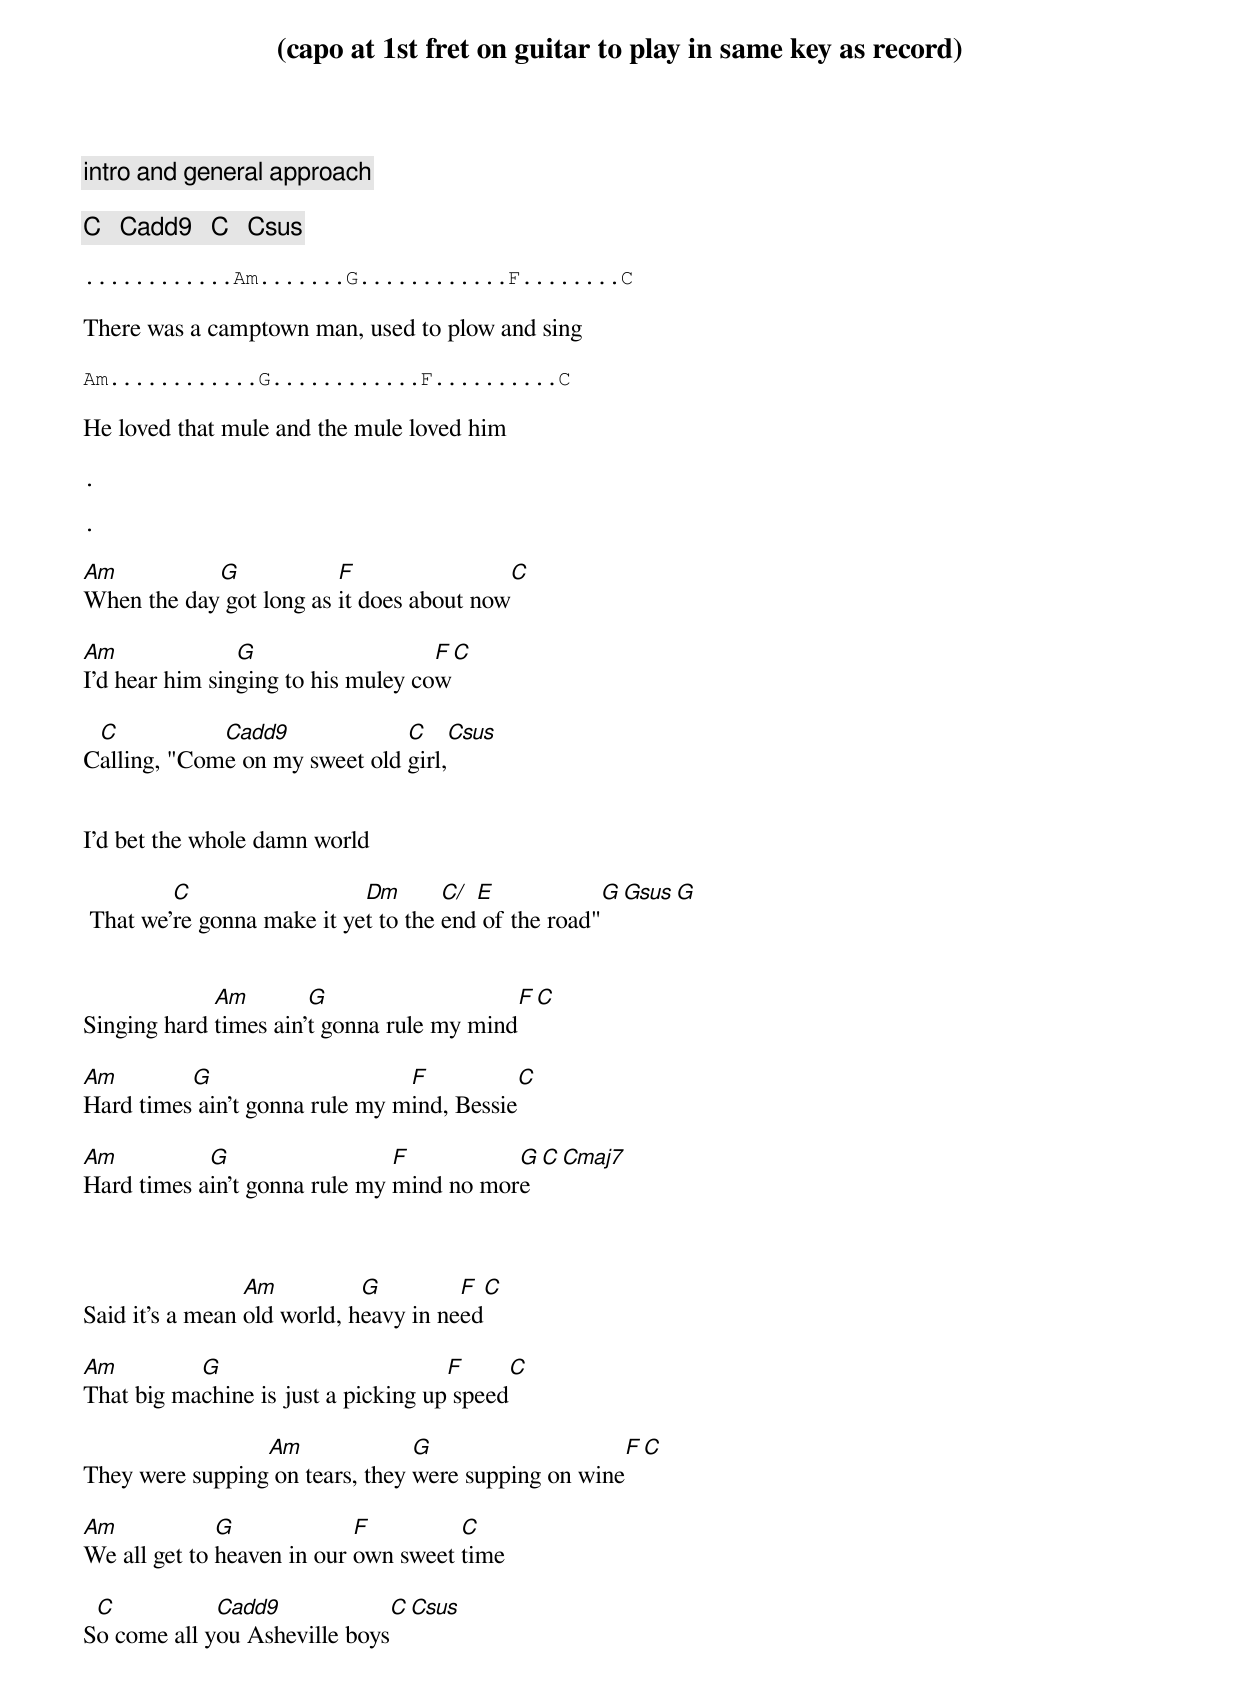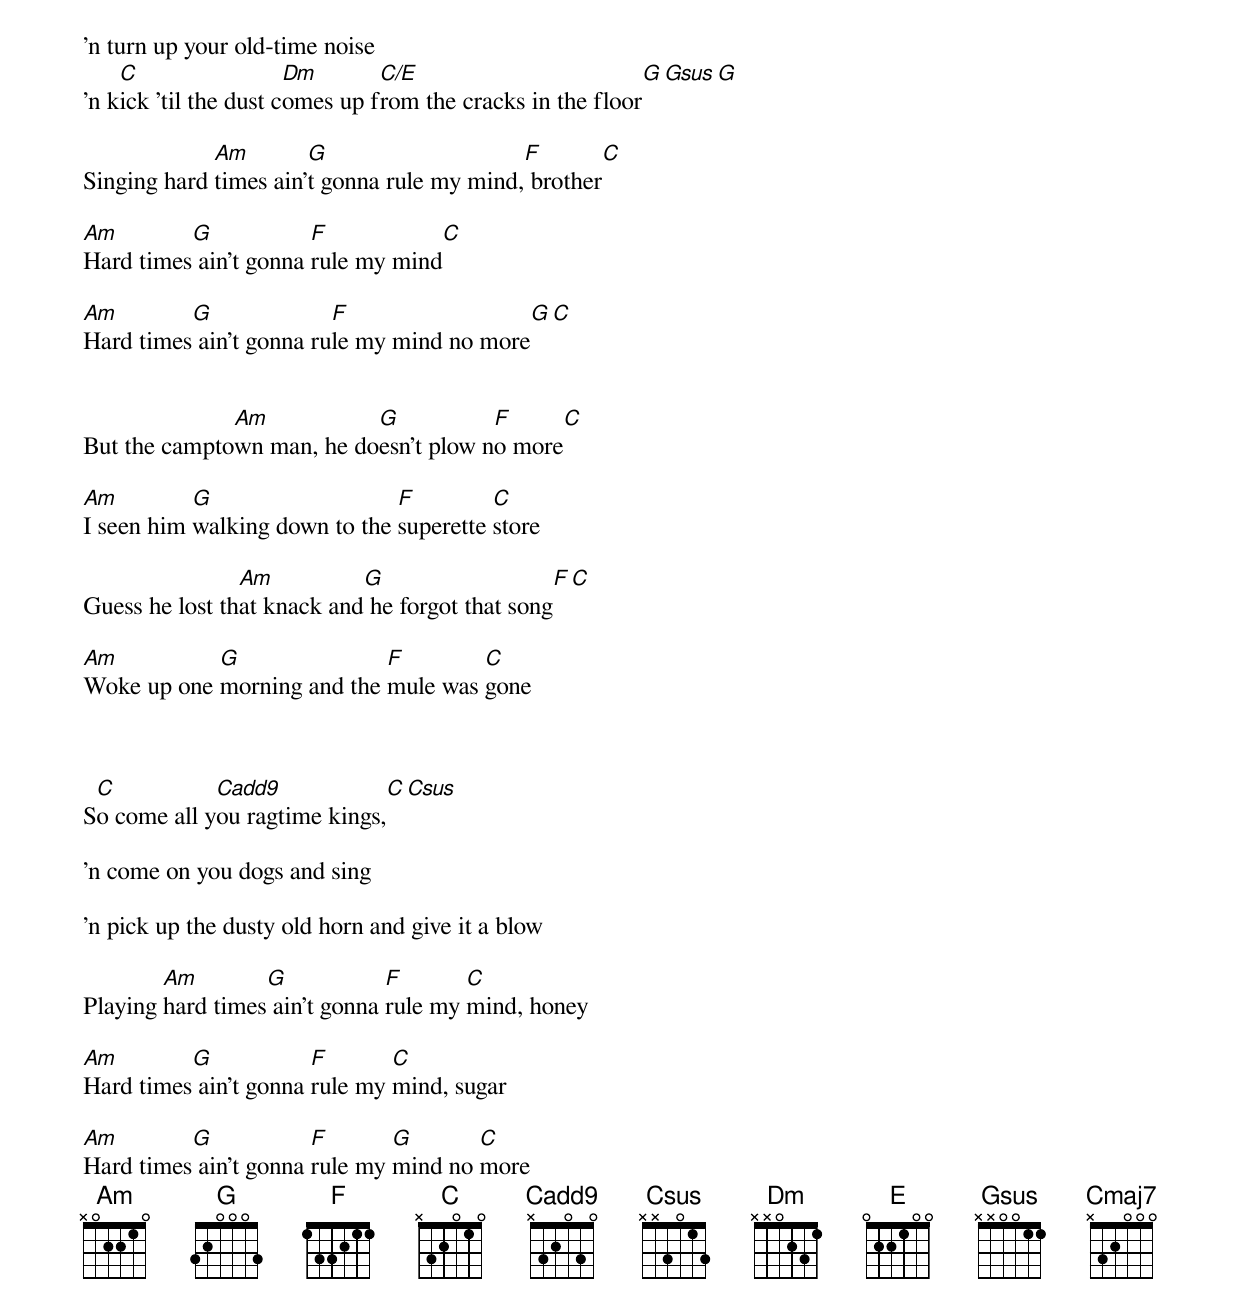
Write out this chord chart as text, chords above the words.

(capo at 1st fret on guitar to play in same key as record)

intro and general approach

C   Cadd9   C   Csus

............Am.......G............F........C

There was a camptown man, used to plow and sing

Am............G............F..........C

He loved that mule and the mule loved him

.

.

Am          G            F                  C
When the day got long as it does about now

Am              G                   F                C
I'd hear him singing to his muley cow

 C           Cadd9             C                Csus
Calling, "Come on my sweet old girl,


I'd bet the whole damn world

         C                  Dm       C/ E                        G Gsus G
 That we're gonna make it yet to the end of the road"


             Am        G                    F          C
Singing hard times ain't gonna rule my mind

Am        G                     F           C
Hard times ain't gonna rule my mind, Bessie

Am          G                  F          G             C    Cmaj7
Hard times ain't gonna rule my mind no more



                 Am          G         F        C
Said it's a mean old world, heavy in need

Am         G                         F               C
That big machine is just a picking up speed

                 Am              G                         F               C
They were supping on tears, they were supping on wine

Am            G             F         C
We all get to heaven in our own sweet time

 C           Cadd9             C                Csus
So come all you Asheville boys

'n turn up your old-time noise
    C                  Dm       C/E                                      G Gsus G
'n kick 'til the dust comes up from the cracks in the floor

             Am        G                    F          C
Singing hard times ain't gonna rule my mind, brother

Am        G            F                    C
Hard times ain't gonna rule my mind

Am        G              F                   G              C
Hard times ain't gonna rule my mind no more


              Am           G           F       C
But the camptown man, he doesn't plow no more

Am         G                   F         C
I seen him walking down to the superette store

                Am          G                   F             C
Guess he lost that knack and he forgot that song

Am          G               F        C
Woke up one morning and the mule was gone



 C           Cadd9             C                Csus
So come all you ragtime kings,

'n come on you dogs and sing

'n pick up the dusty old horn and give it a blow

        Am        G            F       C
Playing hard times ain't gonna rule my mind, honey

Am        G            F       C
Hard times ain't gonna rule my mind, sugar

Am        G            F       G       C
Hard times ain't gonna rule my mind no more
